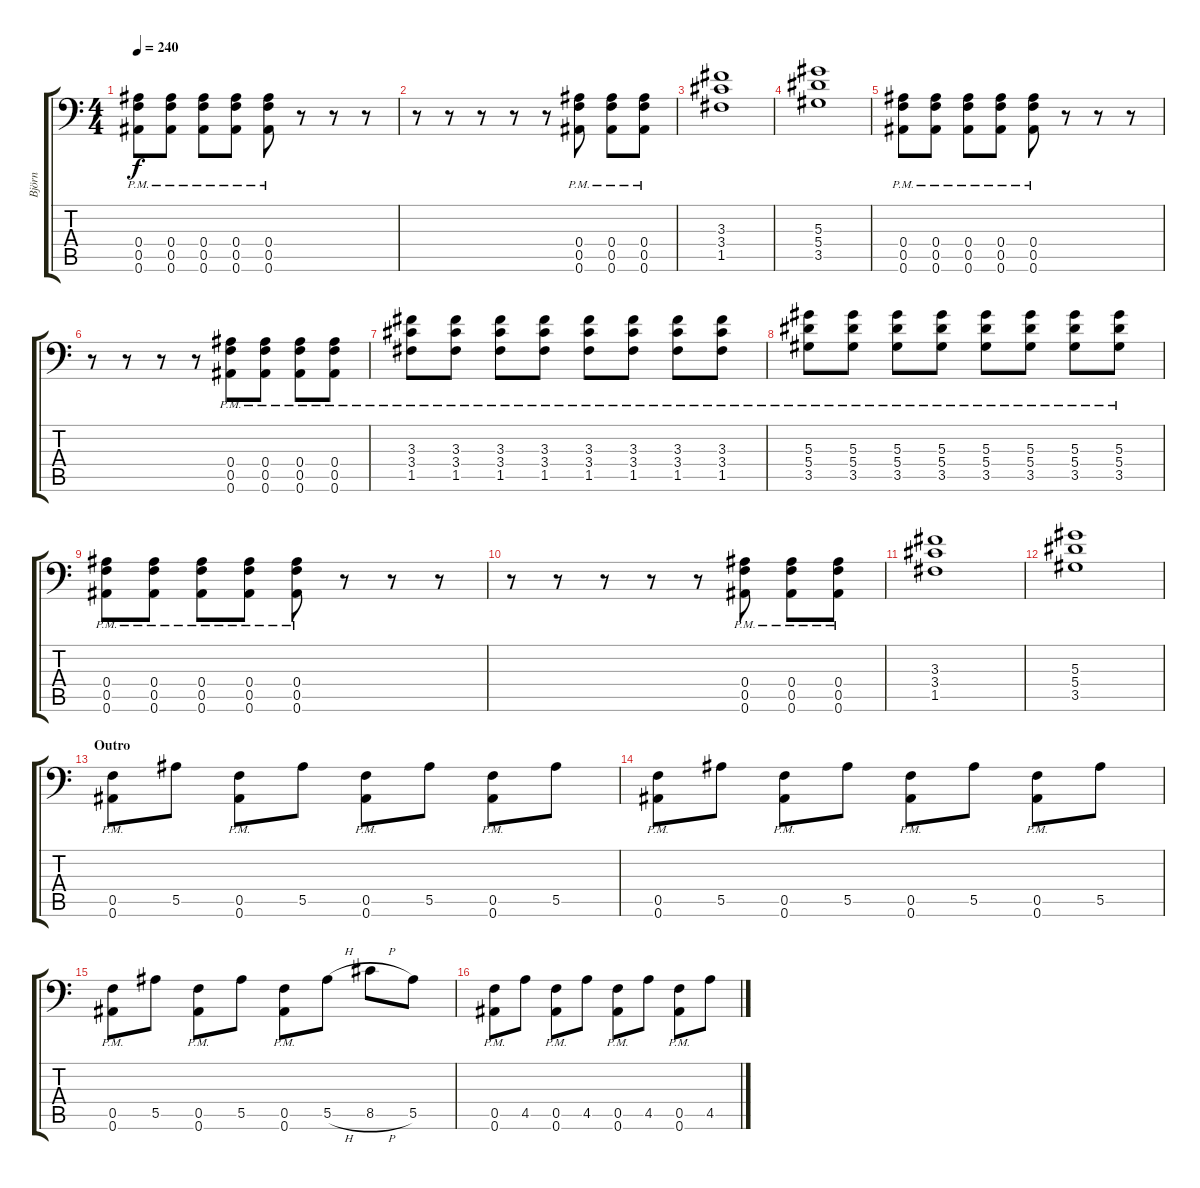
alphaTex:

\track ("Björn" "Björn") {instrument distortionguitar}
\staff {score tabs}
\tuning (C4 G3 Eb3 Bb2 F2 Bb1) {hide}
\ts (4 4)
\tempo 240
\clef f4
\ks c
(0.4{pm} 0.5{pm} 0.6{pm}).8{dy f} (0.4{pm} 0.5{pm} 0.6{pm}).8 (0.4{pm} 0.5{pm} 0.6{pm}).8 (0.4{pm} 0.5{pm} 0.6{pm}).8 (0.4{pm} 0.5{pm} 0.6{pm}).8 r.8 r.8 r.8 |
r.8 r.8 r.8 r.8 r.8 (0.4{pm} 0.5{pm} 0.6{pm}).8 (0.4{pm} 0.5{pm} 0.6{pm}).8 (0.4{pm} 0.5{pm} 0.6{pm}).8 |
(3.3 3.4 1.5).1 |
(5.3 5.4 3.5).1 |
(0.4{pm} 0.5{pm} 0.6{pm}).8 (0.4{pm} 0.5{pm} 0.6{pm}).8 (0.4{pm} 0.5{pm} 0.6{pm}).8 (0.4{pm} 0.5{pm} 0.6{pm}).8 (0.4{pm} 0.5{pm} 0.6{pm}).8 r.8 r.8 r.8 |
r.8 r.8 r.8 r.8 (0.4{pm} 0.5{pm} 0.6{pm}).8 (0.4{pm} 0.5{pm} 0.6{pm}).8 (0.4{pm} 0.5{pm} 0.6{pm}).8 (0.4{pm} 0.5{pm} 0.6{pm}).8 |
(3.3{pm} 3.4{pm} 1.5{pm}).8 (3.3{pm} 3.4{pm} 1.5{pm}).8 (3.3{pm} 3.4{pm} 1.5{pm}).8 (3.3{pm} 3.4{pm} 1.5{pm}).8 (3.3{pm} 3.4{pm} 1.5{pm}).8 (3.3{pm} 3.4{pm} 1.5{pm}).8 (3.3{pm} 3.4{pm} 1.5{pm}).8 (3.3{pm} 3.4{pm} 1.5{pm}).8 |
(5.3{pm} 5.4{pm} 3.5{pm}).8 (5.3{pm} 5.4{pm} 3.5{pm}).8 (5.3{pm} 5.4{pm} 3.5{pm}).8 (5.3{pm} 5.4{pm} 3.5{pm}).8 (5.3{pm} 5.4{pm} 3.5{pm}).8 (5.3{pm} 5.4{pm} 3.5{pm}).8 (5.3{pm} 5.4{pm} 3.5{pm}).8 (5.3{pm} 5.4{pm} 3.5{pm}).8 |
(0.4{pm} 0.5{pm} 0.6{pm}).8 (0.4{pm} 0.5{pm} 0.6{pm}).8 (0.4{pm} 0.5{pm} 0.6{pm}).8 (0.4{pm} 0.5{pm} 0.6{pm}).8 (0.4{pm} 0.5{pm} 0.6{pm}).8 r.8 r.8 r.8 |
r.8 r.8 r.8 r.8 r.8 (0.4{pm} 0.5{pm} 0.6{pm}).8 (0.4{pm} 0.5{pm} 0.6{pm}).8 (0.4{pm} 0.5{pm} 0.6{pm}).8 |
(3.3 3.4 1.5).1 |
(5.3 5.4 3.5).1 |
\section ("" "Outro")
(0.5{pm} 0.6{pm}).8 5.5.8 (0.5{pm} 0.6{pm}).8 5.5.8 (0.5{pm} 0.6{pm}).8 5.5.8 (0.5{pm} 0.6{pm}).8 5.5.8 |
(0.5{pm} 0.6{pm}).8 5.5.8 (0.5{pm} 0.6{pm}).8 5.5.8 (0.5{pm} 0.6{pm}).8 5.5.8 (0.5{pm} 0.6{pm}).8 5.5.8 |
(0.5{pm} 0.6{pm}).8 5.5.8 (0.5{pm} 0.6{pm}).8 5.5.8 (0.5{pm} 0.6{pm}).8 5.5{h}.8 8.5{h}.8 5.5.8 |
(0.5{pm} 0.6{pm}).8 4.5.8 (0.5{pm} 0.6{pm}).8 4.5.8 (0.5{pm} 0.6{pm}).8 4.5.8 (0.5{pm} 0.6{pm}).8 4.5.8
